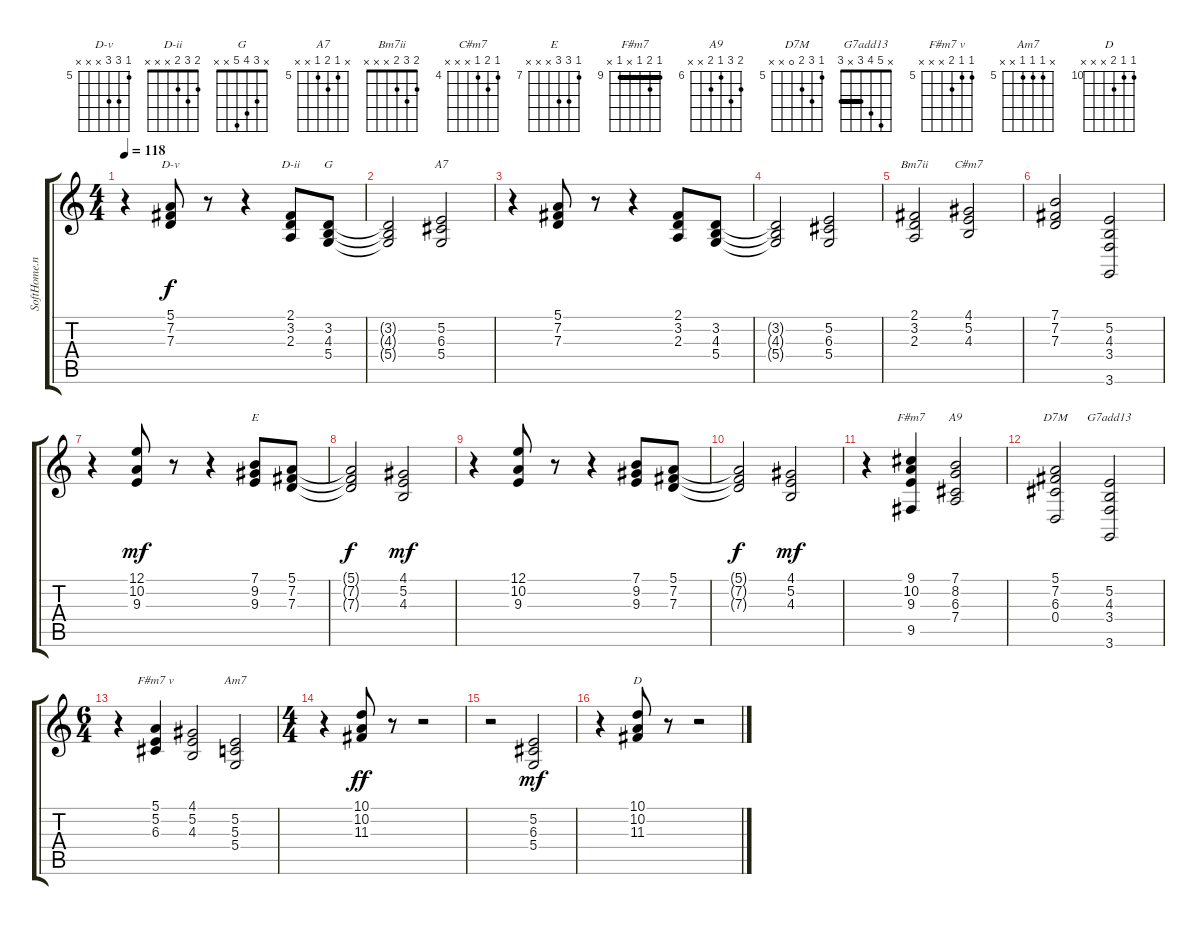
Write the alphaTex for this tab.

\track ("" "SoftHome.n") {instrument brightacousticpiano}
\staff {score tabs}
\tuning (E4 B3 G3 D3 A2 E2) {hide}
\chord ("D-v" 5 7 7 x x x) {firstfret 5}
\chord ("D-ii" 2 3 2 x x x)
\chord ("G" x 3 4 5 x x)
\chord ("A7" x 5 6 5 x x) {firstfret 5}
\chord ("Bm7ii" 2 3 2 x x x)
\chord ("C#m7" 4 5 4 x x x) {firstfret 4}
\chord ("E" 7 9 9 x x x) {firstfret 7}
\chord ("F#m7" 9 10 9 x 9 x) {firstfret 9 barre 9}
\chord ("A9" 7 8 6 7 x x) {firstfret 6}
\chord ("D7M" 5 7 6 0 x x) {firstfret 5}
\chord ("G7add13" x 5 4 3 x 3) {barre 3}
\chord ("F#m7 v" 5 5 6 x x x) {firstfret 5}
\chord ("Am7" x 5 5 5 x x) {firstfret 5}
\chord ("D" 10 10 11 x x x) {firstfret 10}
\ts (4 4)
\tempo 118
\clef g2
\ks c
r.4{dy f} (5.1 7.2 7.3).8{ch "D-v"} r.8 r.4 (2.1 3.2 2.3).8{ch "D-ii"} (3.2 4.3 5.4).8{ch "G"} |
(3.2{t} 4.3{t} 5.4{t}).2 (5.2 6.3 5.4).2{ch "A7"} |
r.4 (5.1 7.2 7.3).8 r.8 r.4 (2.1 3.2 2.3).8 (3.2 4.3 5.4).8 |
(3.2{t} 4.3{t} 5.4{t}).2 (5.2 6.3 5.4).2 |
(2.1 3.2 2.3).2{ch "Bm7ii"} (4.1 5.2 4.3).2{ch "C#m7"} |
(7.1 7.2 7.3).2 (5.2 4.3 3.4 3.6).2 |
r.4 (12.1 10.2 9.3).8{dy mf} r.8 r.4 (7.1 9.2 9.3).8{ch "E"} (5.1 7.2 7.3).8 |
(5.1{t} 7.2{t} 7.3{t}).2{dy f} (4.1 5.2 4.3).2{dy mf} |
r.4 (12.1 10.2 9.3).8 r.8 r.4 (7.1 9.2 9.3).8 (5.1 7.2 7.3).8 |
(5.1{t} 7.2{t} 7.3{t}).2{dy f} (4.1 5.2 4.3).2{dy mf} |
r.4 (9.1 10.2 9.3 9.5).4{ch "F#m7"} (7.1 8.2 6.3 7.4).2{ch "A9"} |
(5.1 7.2 6.3 0.4).2{ch "D7M"} (5.2 4.3 3.4 3.6).2{ch "G7add13"} |
\ts (6 4)
r.4 (5.1 5.2 6.3).4{ch "F#m7 v"} (4.1 5.2 4.3).2 (5.2 5.3 5.4).2{ch "Am7"} |
\ts (4 4)
r.4 (10.1 10.2 11.3).8{dy ff} r.8 r.2 |
r.2 (5.2 6.3 5.4).2{dy mf} |
r.4 (10.1 10.2 11.3).8{ch "D"} r.8 r.2
